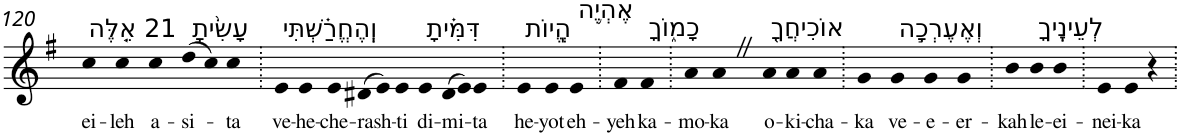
**kern	**text
*part1	*part1
*staff1	*staff1
*I"Piano	*
*I'Pno	*
!!LO:PB:g=z
*clefG2	*
*k[f#]	*
*G:	*
=120	=120
!LO:TX:a:t=21 אֵ֤לֶּה	!
!	!LO:LY:b
4cc	ei-
!	!LO:LY:b
4cc	-leh
!LO:TX:a:t=עָשִׂ֨יתָ	!
!	!LO:LY:b
4cc	a-
!	!LO:LY:b
(>8dd	-si-
8cc)	.
!	!LO:LY:b
4cc	-ta
=121.	=121.
!LO:TX:a:t=וְֽהֶחֱרַ֗שְׁתִּי	!
!	!LO:LY:b
4e	ve-
!	!LO:LY:b
4e	-he-
!	!LO:LY:b
4e	-che-
!	!LO:LY:b
(>8d#X	-rash-
8e)	.
!	!LO:LY:b
4e	-ti
!LO:TX:a:t=דִּמִּ֗יתָ	!
!	!LO:LY:b
4e	di-
!	!LO:LY:b
(>8d#	-mi-
8e)	.
!	!LO:LY:b
4e	-ta
=122.	=122.
!LO:TX:a:t=הֱֽיוֹת	!
!	!LO:LY:b
4e	he-
!	!LO:LY:b
4e	-yot
!LO:TX:a:t=אֶהְיֶ֥ה	!
!	!LO:LY:b
4e	eh-
=123.	=123.
!	!LO:LY:b
4f#	-yeh
!LO:TX:a:t=כָמ֑וֹךָ	!
!	!LO:LY:b
4f#	ka-
=124.	=124.
!	!LO:LY:b
4a	-mo-
!	!LO:LY:b
4aZ	-ka
!LO:TX:a:t=אוֹכִיחֲךָ֖	!
!	!LO:LY:b
4a	o-
!	!LO:LY:b
4a	-ki-
!	!LO:LY:b
4a	-cha-
=125.	=125.
!	!LO:LY:b
4g	-ka
!LO:TX:a:t=וְאֶעֶרְכָ֣ה	!
!	!LO:LY:b
4g	ve-
!	!LO:LY:b
4g	-e-
!	!LO:LY:b
4g	-er-
=126.	=126.
!	!LO:LY:b
4b	-kah
!LO:TX:a:t=לְעֵינֶֽיךָ	!
!	!LO:LY:b
4b	le-
!	!LO:LY:b
4b	-ei-
=127.	=127.
!	!LO:LY:b
4e	-nei-
!	!LO:LY:b
4e	-ka
4r	.
=.	=.
*-	*-
